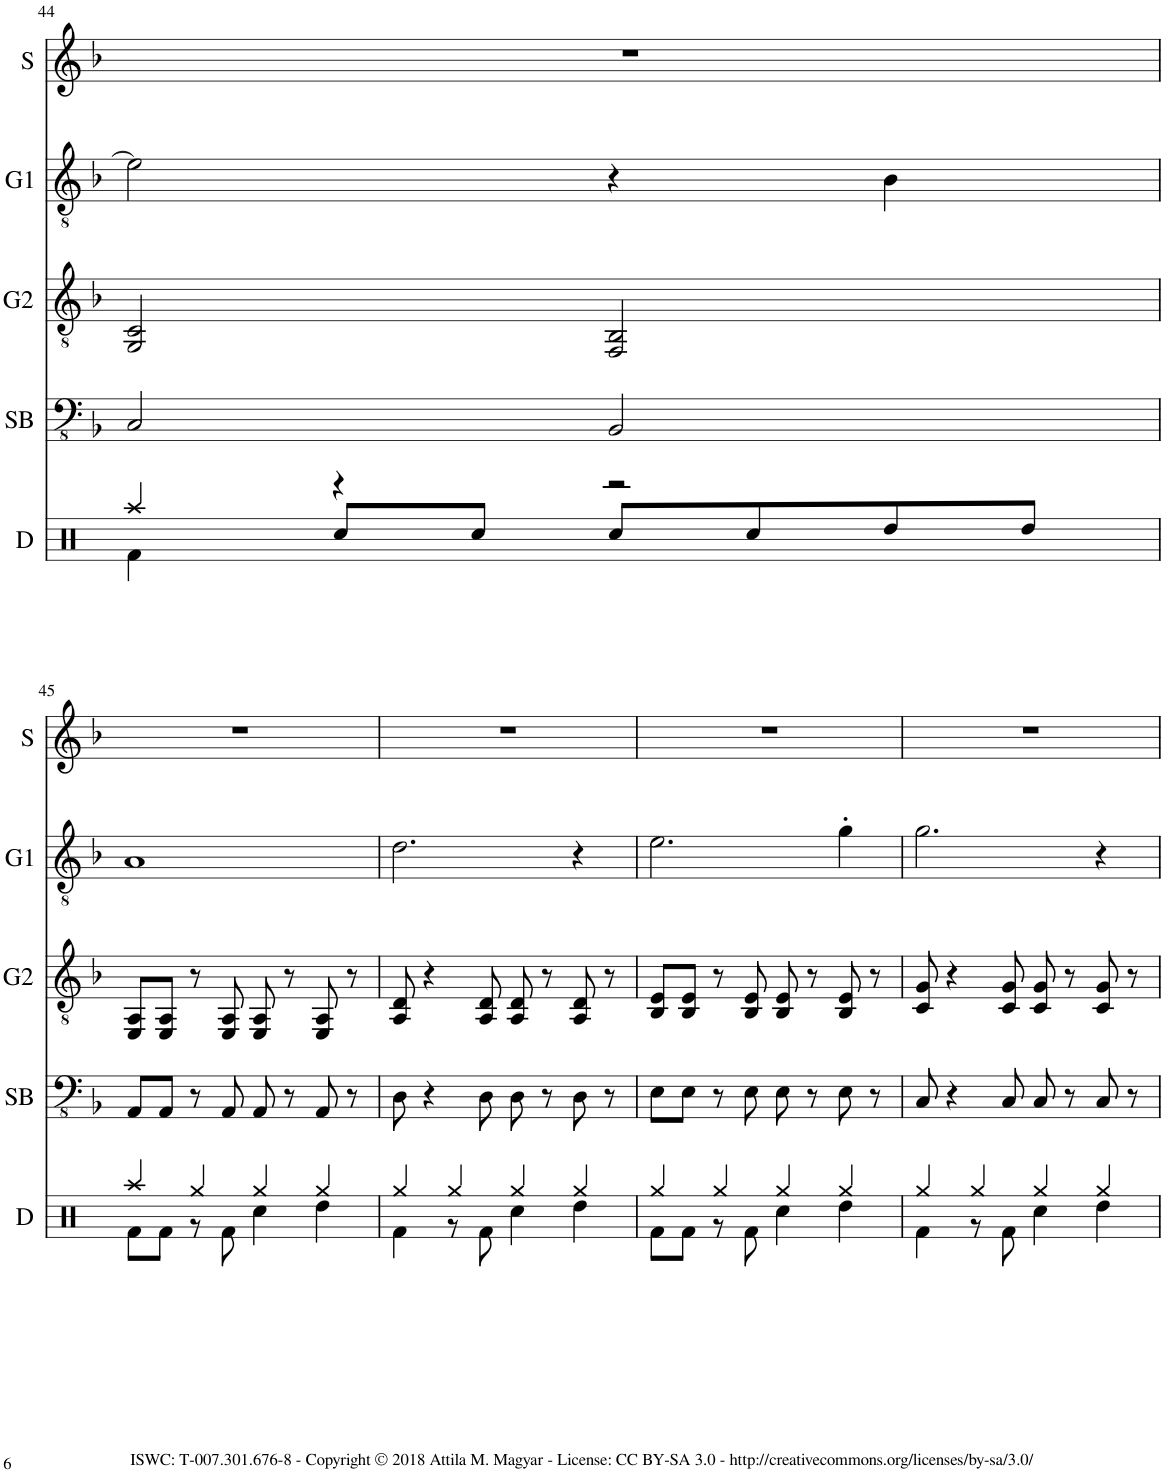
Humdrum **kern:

**kern	**kern	**kern	**kern	**kern
*part5	*part4	*part3	*part2	*part1
*staff5	*staff4	*staff3	*staff2	*staff1
*I"Drums	*I"Synth Bass	*I"Guitar 2	*I"Guitar 1	*I"Synth
*I'D	*I'SB	*I'G2	*I'G1	*I'S
!!LO:PB:g=z
*clefX	*clefFv4	*clefGv2	*clefGv2	*clefG2
*k[]	*k[b-]	*k[b-]	*k[b-]	*k[b-]
*M4/4	*M4/4	*M4/4	*M4/4	*M4/4
=44	=44	=44	=44	=44
*^	*	*	*	*
4Raa/	4Rf\	2CC/	2GG/ 2C/	2e\]	1r
4r	8Rcc/L	.	.	.	.
.	8Rcc/J	.	.	.	.
2r	8Rcc/L	2BBB-/	2FF/ 2BB-/	4r	.
.	8Rcc/	.	.	.	.
.	8Rdd/	.	.	4B-\	.
.	8Rdd/J	.	.	.	.
!!LO:LB:g=z
=45	=45	=45	=45	=45	=45
4Raa/	8Rf\L	8AAA/L	8EE/ 8AA/L	1A	1r
.	8Rf\J	8AAA/J	8EE/ 8AA/J	.	.
4Rgg/	8r	8r	8r	.	.
.	8Rf\	8AAA/	8EE/ 8AA/	.	.
4Rgg/	4Rcc\	8AAA/	8EE/ 8AA/	.	.
.	.	8r	8r	.	.
4Rgg/	4Rdd\	8AAA/	8EE/ 8AA/	.	.
.	.	8r	8r	.	.
=46	=46	=46	=46	=46	=46
4Rgg/	4Rf\	8DD\	8AA/ 8D/	2.d\	1r
.	.	4r	4r	.	.
4Rgg/	8r	.	.	.	.
.	8Rf\	8DD\	8AA/ 8D/	.	.
4Rgg/	4Rcc\	8DD\	8AA/ 8D/	.	.
.	.	8r	8r	.	.
4Rgg/	4Rdd\	8DD\	8AA/ 8D/	4r	.
.	.	8r	8r	.	.
=47	=47	=47	=47	=47	=47
4Rgg/	8Rf\L	8EE\L	8BB-/ 8E/L	2.e\	1r
.	8Rf\J	8EE\J	8BB-/ 8E/J	.	.
4Rgg/	8r	8r	8r	.	.
.	8Rf\	8EE\	8BB-/ 8E/	.	.
4Rgg/	4Rcc\	8EE\	8BB-/ 8E/	.	.
.	.	8r	8r	.	.
4Rgg/	4Rdd\	8EE\	8BB-/ 8E/	4g'\	.
.	.	8r	8r	.	.
=48	=48	=48	=48	=48	=48
4Rgg/	4Rf\	8CC/	8C/ 8G/	2.g\	1r
.	.	4r	4r	.	.
4Rgg/	8r	.	.	.	.
.	8Rf\	8CC/	8C/ 8G/	.	.
4Rgg/	4Rcc\	8CC/	8C/ 8G/	.	.
.	.	8r	8r	.	.
4Rgg/	4Rdd\	8CC/	8C/ 8G/	4r	.
.	.	8r	8r	.	.
*v	*v	*	*	*	*
=	=	=	=	=
*-	*-	*-	*-	*-
